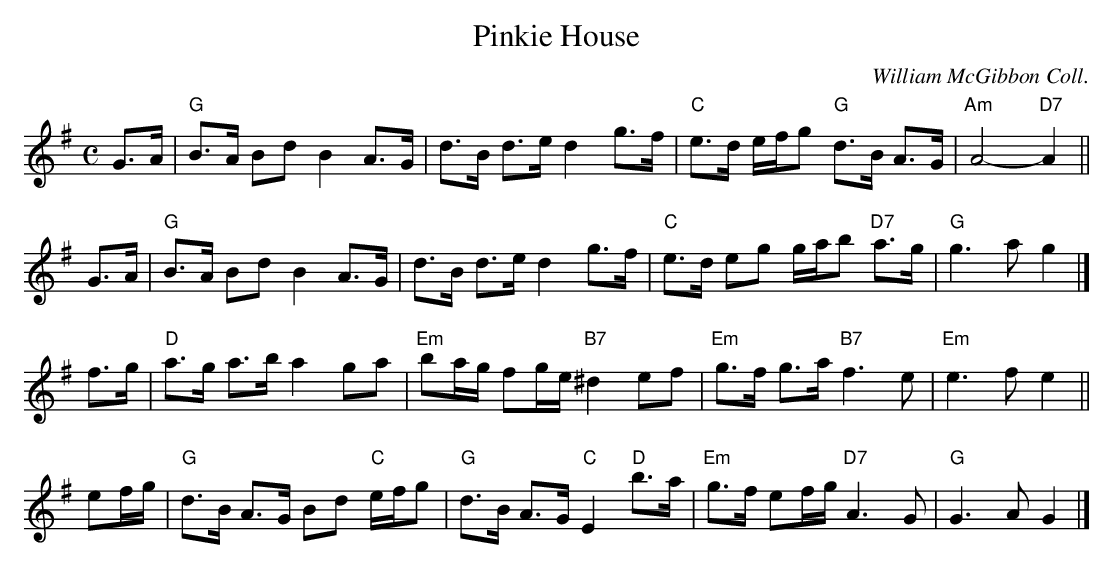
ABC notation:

X:1
T: Pinkie House
O: William McGibbon Coll.
M: C
L: 1/8
K: G
G>A \
| "G"B>A Bd B2 A>G | d>B d>e d2 g>f | "C"e>d e/f/g "G"d>B A>G | "Am"A4- "D7"A2 ||
G>A \
| "G"B>A Bd B2 A>G | d>B d>e d2 g>f | "C"e>d eg g/a/b "D7"a>g | "G"g3 a g2 |]
f>g \
| "D"a>g a>b a2 ga | "Em"ba/g/ fg/e/ "B7"^d2 ef | "Em"g>f g>a "B7"f3 e | "Em"e3 f e2 ||
ef/g/ \
| "G"d>B A>G Bd "C"e/f/g | "G"d>B A>G "C"E2 "D"b>a | "Em"g>f ef/g/ "D7"A3 G | "G"G3 A G2 |]
